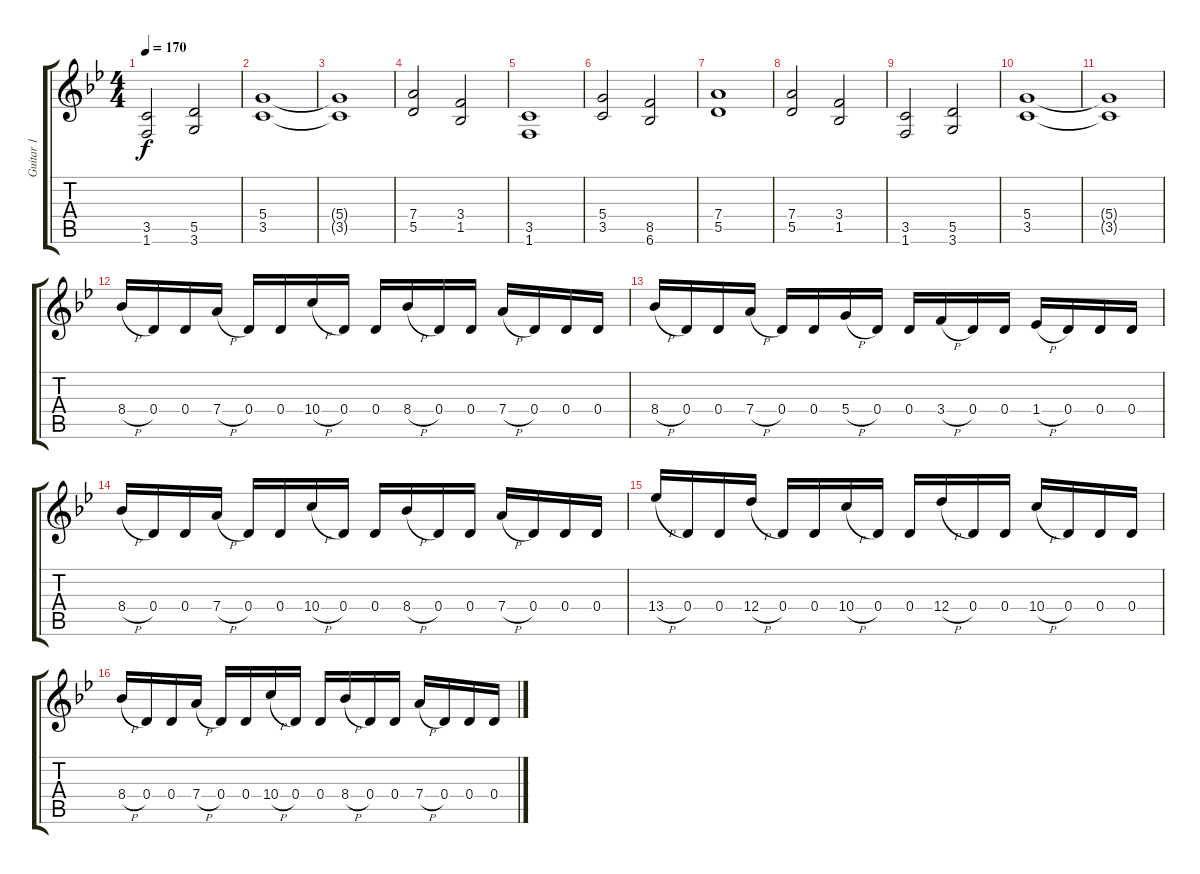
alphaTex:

\track ("Guitar 1" "Guitar 1") {instrument overdrivenguitar}
\staff {score tabs}
\tuning (E4 B3 G3 D3 A2 E2) {hide}
\ts (4 4)
\tempo 170
\clef g2
\ks bb
(3.5 1.6).2{dy f} (5.5 3.6).2 |
(5.4 3.5).1 |
(5.4{t} 3.5{t}).1 |
(7.4 5.5).2 (3.4 1.5).2 |
(3.5 1.6).1 |
(5.4 3.5).2 (8.5 6.6).2 |
(7.4 5.5).1 |
(7.4 5.5).2 (3.4 1.5).2 |
(3.5 1.6).2 (5.5 3.6).2 |
(5.4 3.5).1 |
(5.4{t} 3.5{t}).1 |
8.4{h}.16 0.4.16 0.4.16 7.4{h}.16 0.4.16 0.4.16 10.4{h}.16 0.4.16 0.4.16 8.4{h}.16 0.4.16 0.4.16 7.4{h}.16 0.4.16 0.4.16 0.4.16 |
8.4{h}.16 0.4.16 0.4.16 7.4{h}.16 0.4.16 0.4.16 5.4{h}.16 0.4.16 0.4.16 3.4{h}.16 0.4.16 0.4.16 1.4{h}.16 0.4.16 0.4.16 0.4.16 |
8.4{h}.16 0.4.16 0.4.16 7.4{h}.16 0.4.16 0.4.16 10.4{h}.16 0.4.16 0.4.16 8.4{h}.16 0.4.16 0.4.16 7.4{h}.16 0.4.16 0.4.16 0.4.16 |
13.4{h}.16 0.4.16 0.4.16 12.4{h}.16 0.4.16 0.4.16 10.4{h}.16 0.4.16 0.4.16 12.4{h}.16 0.4.16 0.4.16 10.4{h}.16 0.4.16 0.4.16 0.4.16 |
8.4{h}.16 0.4.16 0.4.16 7.4{h}.16 0.4.16 0.4.16 10.4{h}.16 0.4.16 0.4.16 8.4{h}.16 0.4.16 0.4.16 7.4{h}.16 0.4.16 0.4.16 0.4.16
